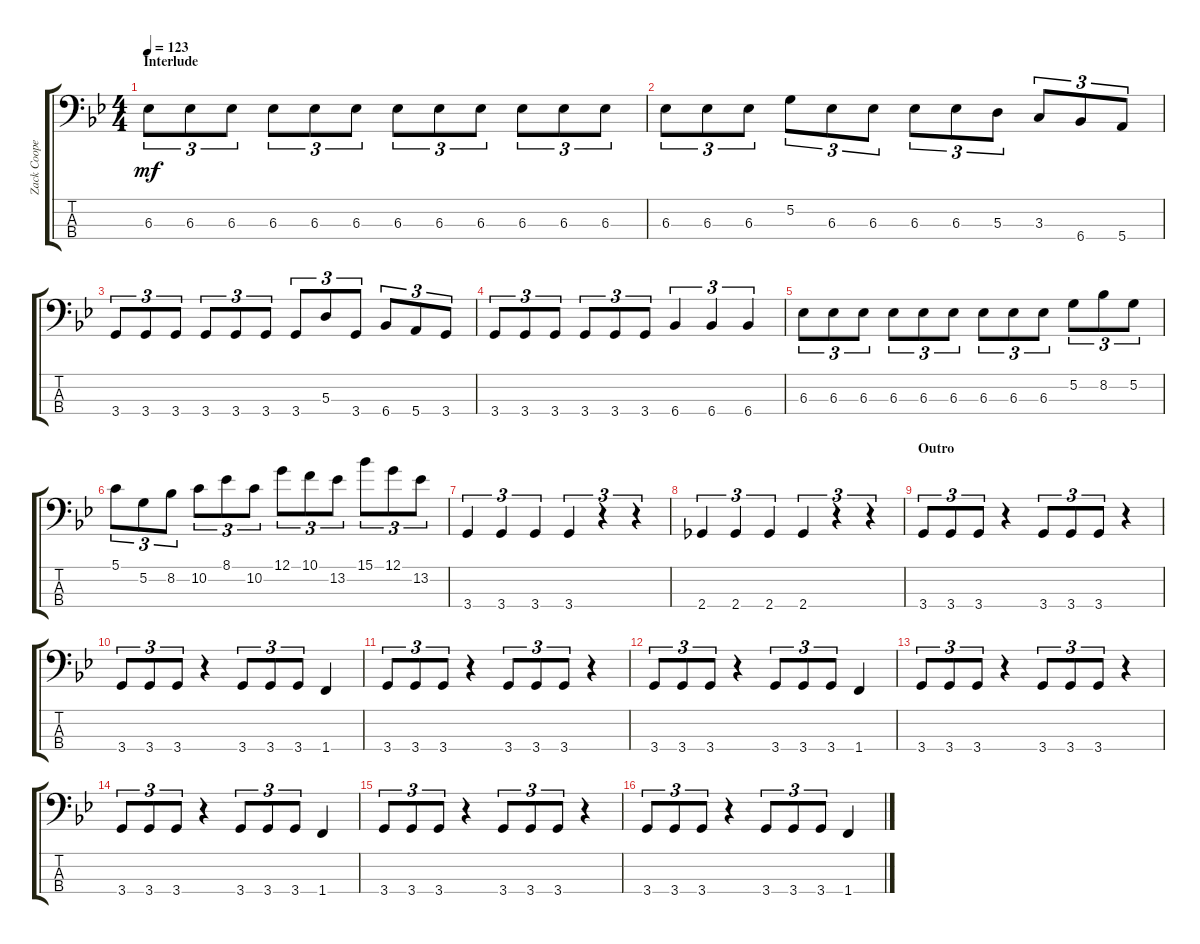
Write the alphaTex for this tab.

\track ("Zack Cooper" "Zack Coope") {instrument electricbassfinger}
\staff {score tabs}
\tuning (G2 D2 A1 E1) {hide}
\ts (4 4)
\section ("" "Interlude")
\tempo 123
\clef f4
\ks gminor
6.3.8{tu (3 2) dy mf} 6.3.8{tu (3 2)} 6.3.8{tu (3 2)} 6.3.8{tu (3 2)} 6.3.8{tu (3 2)} 6.3.8{tu (3 2)} 6.3.8{tu (3 2)} 6.3.8{tu (3 2)} 6.3.8{tu (3 2)} 6.3.8{tu (3 2)} 6.3.8{tu (3 2)} 6.3.8{tu (3 2)} |
6.3.8{tu (3 2)} 6.3.8{tu (3 2)} 6.3.8{tu (3 2)} 5.2.8{tu (3 2)} 6.3.8{tu (3 2)} 6.3.8{tu (3 2)} 6.3.8{tu (3 2)} 6.3.8{tu (3 2)} 5.3.8{tu (3 2)} 3.3.8{tu (3 2)} 6.4.8{tu (3 2)} 5.4.8{tu (3 2)} |
3.4.8{tu (3 2)} 3.4.8{tu (3 2)} 3.4.8{tu (3 2)} 3.4.8{tu (3 2)} 3.4.8{tu (3 2)} 3.4.8{tu (3 2)} 3.4.8{tu (3 2)} 5.3.8{tu (3 2)} 3.4.8{tu (3 2)} 6.4.8{tu (3 2)} 5.4.8{tu (3 2)} 3.4.8{tu (3 2)} |
3.4.8{tu (3 2)} 3.4.8{tu (3 2)} 3.4.8{tu (3 2)} 3.4.8{tu (3 2)} 3.4.8{tu (3 2)} 3.4.8{tu (3 2)} 6.4.4{tu (3 2)} 6.4.4{tu (3 2)} 6.4.4{tu (3 2)} |
6.3.8{tu (3 2)} 6.3.8{tu (3 2)} 6.3.8{tu (3 2)} 6.3.8{tu (3 2)} 6.3.8{tu (3 2)} 6.3.8{tu (3 2)} 6.3.8{tu (3 2)} 6.3.8{tu (3 2)} 6.3.8{tu (3 2)} 5.2.8{tu (3 2)} 8.2.8{tu (3 2)} 5.2.8{tu (3 2)} |
5.1.8{tu (3 2)} 5.2.8{tu (3 2)} 8.2.8{tu (3 2)} 10.2.8{tu (3 2)} 8.1.8{tu (3 2)} 10.2.8{tu (3 2)} 12.1.8{tu (3 2)} 10.1.8{tu (3 2)} 13.2.8{tu (3 2)} 15.1.8{tu (3 2)} 12.1.8{tu (3 2)} 13.2.8{tu (3 2)} |
3.4.4{tu (3 2)} 3.4.4{tu (3 2)} 3.4.4{tu (3 2)} 3.4.4{tu (3 2)} r.4{tu (3 2)} r.4{tu (3 2)} |
2.4.4{tu (3 2)} 2.4.4{tu (3 2)} 2.4.4{tu (3 2)} 2.4.4{tu (3 2)} r.4{tu (3 2)} r.4{tu (3 2)} |
\section ("" "Outro")
3.4.8{tu (3 2)} 3.4.8{tu (3 2)} 3.4.8{tu (3 2)} r.4 3.4.8{tu (3 2)} 3.4.8{tu (3 2)} 3.4.8{tu (3 2)} r.4 |
3.4.8{tu (3 2)} 3.4.8{tu (3 2)} 3.4.8{tu (3 2)} r.4 3.4.8{tu (3 2)} 3.4.8{tu (3 2)} 3.4.8{tu (3 2)} 1.4.4 |
3.4.8{tu (3 2)} 3.4.8{tu (3 2)} 3.4.8{tu (3 2)} r.4 3.4.8{tu (3 2)} 3.4.8{tu (3 2)} 3.4.8{tu (3 2)} r.4 |
3.4.8{tu (3 2)} 3.4.8{tu (3 2)} 3.4.8{tu (3 2)} r.4 3.4.8{tu (3 2)} 3.4.8{tu (3 2)} 3.4.8{tu (3 2)} 1.4.4 |
3.4.8{tu (3 2)} 3.4.8{tu (3 2)} 3.4.8{tu (3 2)} r.4 3.4.8{tu (3 2)} 3.4.8{tu (3 2)} 3.4.8{tu (3 2)} r.4 |
3.4.8{tu (3 2)} 3.4.8{tu (3 2)} 3.4.8{tu (3 2)} r.4 3.4.8{tu (3 2)} 3.4.8{tu (3 2)} 3.4.8{tu (3 2)} 1.4.4 |
3.4.8{tu (3 2)} 3.4.8{tu (3 2)} 3.4.8{tu (3 2)} r.4 3.4.8{tu (3 2)} 3.4.8{tu (3 2)} 3.4.8{tu (3 2)} r.4 |
3.4.8{tu (3 2)} 3.4.8{tu (3 2)} 3.4.8{tu (3 2)} r.4 3.4.8{tu (3 2)} 3.4.8{tu (3 2)} 3.4.8{tu (3 2)} 1.4.4
